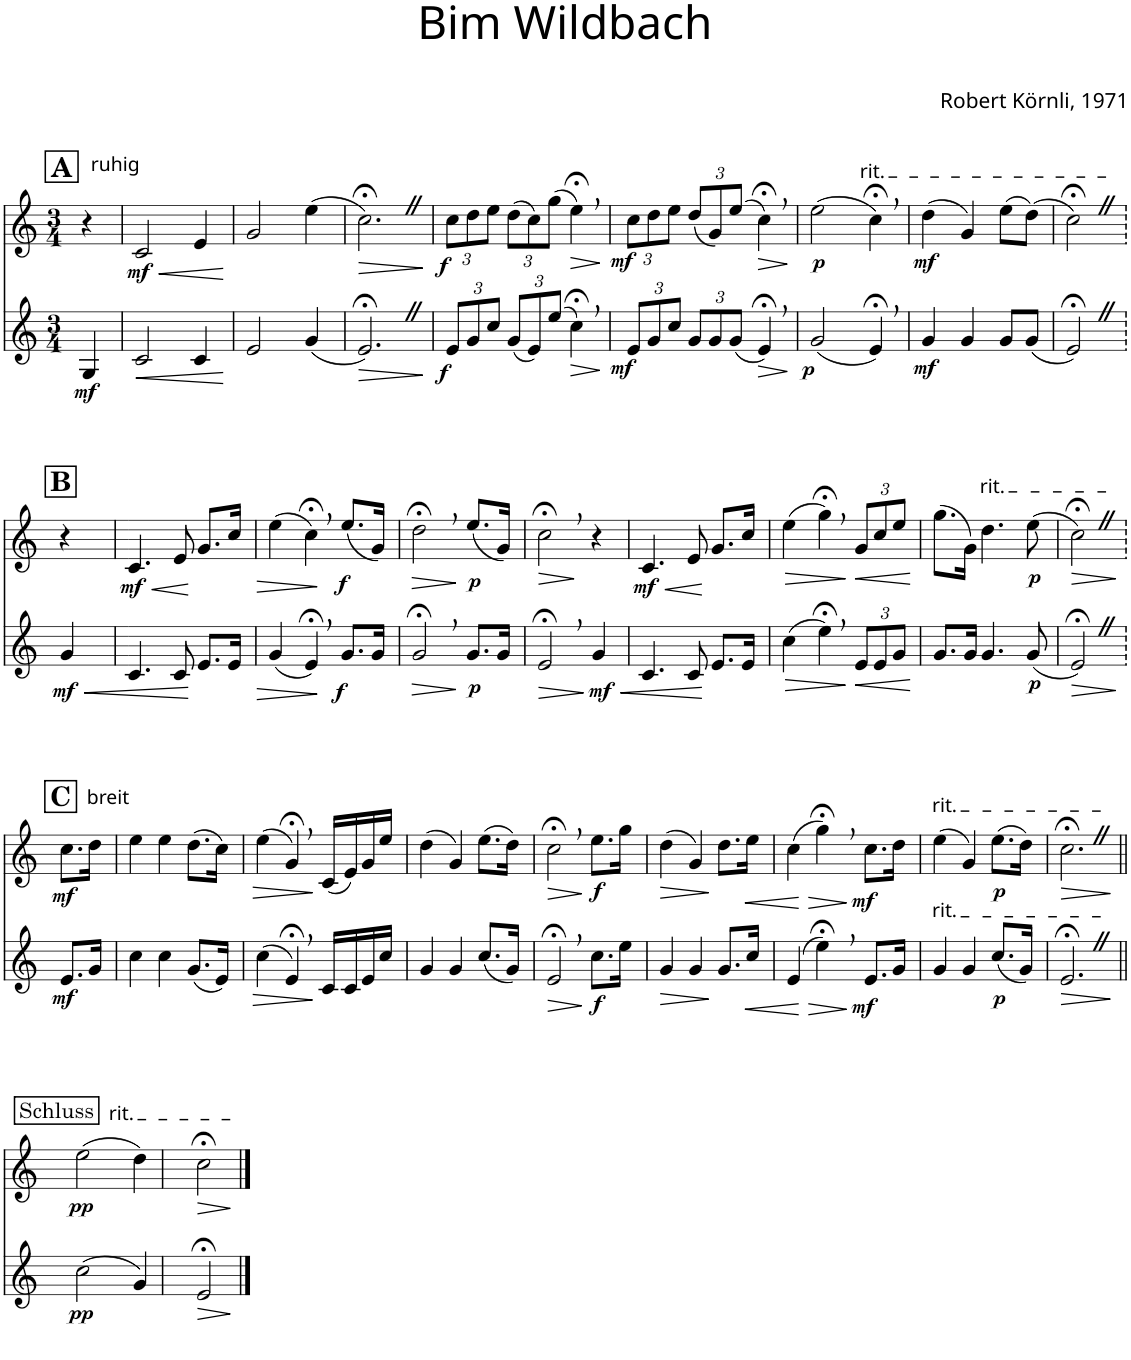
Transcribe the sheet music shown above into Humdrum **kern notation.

**kern	**dynam	**kern	**dynam
*part2	*part2	*part1	*part1
*staff2	*staff2	*staff1	*staff1
*I"Alphorn	*	*I"Alphorn	*
*clefG2	*	*clefG2	*
*Trd4c6	*	*Trd4c6	*
*k[]	*	*k[]	*
*M3/4	*	*M3/4	*
!!LO:REH:place=s1:a:B:cj:fs=14:t=A
=	=	=	=
!	!	!LO:TX:a:t=ruhig	!
!	!LO:DY:b	!	!
4G/	mf	4r	.
=1	=1	=1	=1
!	!LO:HP:b	!	!LO:HP:b
!	!	!	!LO:DY:n=1:b
2c/	<	2c/	< mf
4c/	.	4e/	.
.	[	.	[
=2	=2	=2	=2
2e/	.	2g/	.
(4g/	.	(4ee\	.
=3	=3	=3	=3
!	!LO:HP:b	!	!LO:HP:b
2.e;<Z/)	>	2.cc;<Z\)	>
.	]	.	]
=4	=4	=4	=4
*Xbrackettup	*	*Xbrackettup	*
!	!LO:DY:b	!	!LO:DY:b
12e/L	f	12cc\L	f
12g/	.	12dd\	.
12cc/J	.	12ee\J	.
(12g/L	.	(12dd\L	.
12e/)	.	12cc\)	.
(12ee/J	.	(12gg\J	.
!	!LO:HP:b	!	!LO:HP:b
4cc;<,\)	>	4ee;<,\)	>
.	]	.	]
=5	=5	=5	=5
!	!LO:DY:b	!	!LO:DY:b
12e/L	mf	12cc\L	mf
12g/	.	12dd\	.
12cc/J	.	12ee\J	.
12g/L	.	(12dd/L	.
12g/	.	12g/)	.
(12g/J	.	(12ee/J	.
!	!LO:HP:b	!	!LO:HP:b
4e;<,/)	>	4cc;<,\)	>
.	]	.	]
=6	=6	=6	=6
!	!LO:DY:b	!	!LO:DY:b
(2g/	p	(2ee\	p
!	!	!LO:TX:a:t=rit.	!
4e;<,/)	.	4cc;<,\)	.
=7	=7	=7	=7
!	!LO:DY:b	!	!LO:DY:b
4g/	mf	(4dd\	mf
4g/	.	4g/)	.
8g/L	.	(8ee\L	.
(8g/J	.	(8dd\J)	.
=8	=8	=8	=8
2e;<Z/)	.	2cc;<Z\)	.
!!LO:LB:g=z
!!LO:REH:place=s1:a:B:cj:fs=14:t=B
=8X1	=8X1	=8X1	=8X1
!	!LO:HP:b	!	!
!	!LO:DY:n=1:b	!	!
4g/	< mf	4r	.
=9	=9	=9	=9
!	!	!	!LO:HP:b
!	!	!	!LO:DY:n=1:b
4.c/	.	4.c/	< mf
8c/	.	8e/	.
8.e/L	[	8.g/L	[
16e/Jk	.	16cc/Jk	.
=10	=10	=10	=10
!	!LO:HP:b	!	!LO:HP:b
(4g/	>	(4ee\	>
4e;<,/)	.	4cc;<,\)	.
!	!LO:DY:n=1:b	!	!LO:DY:n=1:b
8.g/L	] f	(8.ee/L	] f
16g/Jk	.	16g/Jk)	.
=11	=11	=11	=11
!	!LO:HP:b	!	!LO:HP:b
2g;<,/	>	2dd;<,\	>
!	!LO:DY:n=1:b	!	!LO:DY:n=1:b
8.g/L	] p	(8.ee/L	] p
16g/Jk	.	16g/Jk)	.
=12	=12	=12	=12
!	!LO:HP:b	!	!LO:HP:b
2e;<,/	>	2cc;<,\	>
!	!LO:HP:n=1:b	!	!
!	!LO:DY:n=1:b	!	!
4g/	] < mf	4r	]
=13	=13	=13	=13
!	!	!	!LO:HP:b
!	!	!	!LO:DY:n=1:b
4.c/	.	4.c/	< mf
8c/	.	8e/	.
8.e/L	[	8.g/L	[
16e/Jk	.	16cc/Jk	.
=14	=14	=14	=14
!	!LO:HP:b	!	!LO:HP:b
(4cc\	>	(4ee\	>
4ee;<,\)	.	4gg;<,\)	.
!	!LO:HP:n=1:b	!	!LO:HP:n=1:b
12e/L	] <	12g/L	] <
12e/	.	12cc/	.
12g/J	.	12ee/J	.
.	[	.	[
=15	=15	=15	=15
8.g/L	.	(8.gg\L	.
16g/Jk	.	16g\Jk)	.
!	!	!LO:TX:a:t=rit.	!
4.g/	.	4.dd\	.
!	!LO:DY:b	!	!LO:DY:b
(8g/	p	(8ee\	p
=16	=16	=16	=16
!	!LO:HP:b	!	!LO:HP:b
2e;<Z/)	>	2cc;<Z\)	>
.	]	.	]
!!LO:LB:g=z
!!LO:REH:place=s1:a:B:cj:fs=14:t=C
=16X2	=16X2	=16X2	=16X2
!	!	!LO:TX:a:t=breit	!
!	!LO:DY:b	!	!LO:DY:b
8.e/L	mf	8.cc\L	mf
16g/Jk	.	16dd\Jk	.
=17	=17	=17	=17
4cc\	.	4ee\	.
4cc\	.	4ee\	.
(8.g/L	.	(8.dd\L	.
16e/Jk)	.	16cc\Jk)	.
=18	=18	=18	=18
!	!LO:HP:b	!	!LO:HP:b
(4cc\	>	(4ee\	>
4e;<,/)	.	4g;<,/)	.
16c/LL	]	(16c/LL	]
16c/	.	16e/)	.
16e/	.	16g/	.
16cc/JJ	.	16ee/JJ	.
=19	=19	=19	=19
4g/	.	(4dd\	.
4g/	.	4g/)	.
(8.cc/L	.	(8.ee\L	.
16g/Jk)	.	16dd\Jk)	.
=20	=20	=20	=20
!	!LO:HP:b	!	!LO:HP:b
2e;<,/	>	2cc;<,\	>
!	!LO:DY:n=1:b	!	!LO:DY:n=1:b
8.cc\L	] f	8.ee\L	] f
16ee\Jk	.	16gg\Jk	.
=21	=21	=21	=21
!	!LO:HP:b	!	!LO:HP:b
4g/	>	(4dd\	>
4g/	.	4g/)	.
8.g/L	]	8.dd\L	]
!	!LO:HP:b	!	!LO:HP:b
16cc/Jk	<	16ee\Jk	<
=22	=22	=22	=22
(4e/	.	(4cc\	.
!	!LO:HP:n=1:b	!	!LO:HP:n=1:b
4ee;<,\)	[ >	4gg;<,\)	[ >
!	!LO:DY:n=1:b	!	!LO:DY:n=1:b
8.e/L	] mf	8.cc\L	] mf
16g/Jk	.	16dd\Jk	.
=23	=23	=23	=23
!	!	!LO:TX:a:t=rit.	!
!LO:TX:a:t=rit.	!	!	!
4g/	.	(4ee\	.
4g/	.	4g/)	.
!	!LO:DY:b	!	!LO:DY:b
(8.cc/L	p	(8.ee\L	p
16g/Jk)	.	16dd\Jk)	.
=24	=24	=24	=24
!	!LO:HP:b	!	!LO:HP:b
2.e;<Z/	>	2.cc;<Z\	>
.	]	.	]
!!LO:LB:g=z
!!LO:REH:place=s1:a:cj:fs=11:t=Schluss
=25||	=25||	=25||	=25||
!	!LO:DY:b	!	!LO:DY:b
(2cc\	pp	(2ee\	pp
!	!	!LO:TX:a:t=rit.	!
4g/)	.	4dd\)	.
=26	=26	=26	=26
!	!LO:HP:b	!	!LO:HP:b
2e;</	>	2cc;<\	>
.	]	.	]
==	==	==	==
*-	*-	*-	*-
